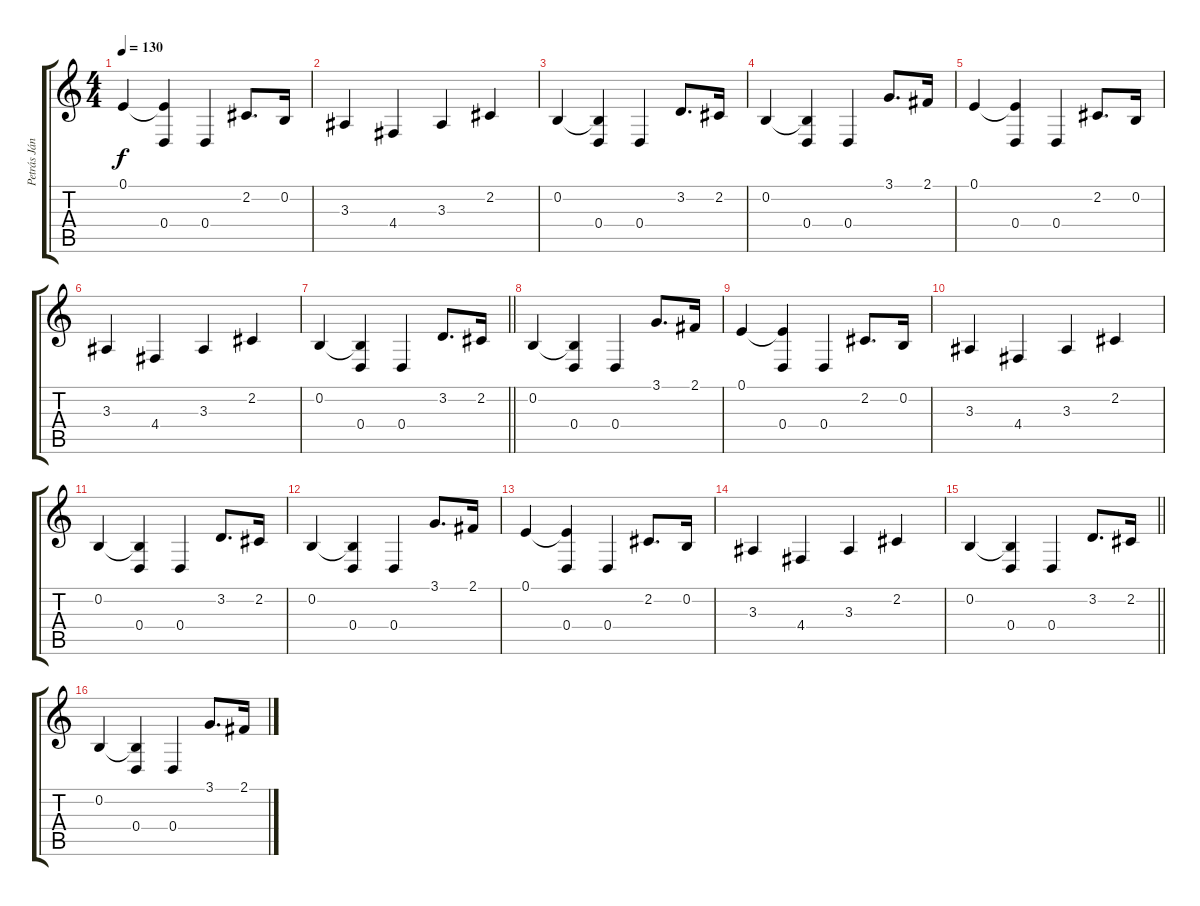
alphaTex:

\track ("Petrás János-Voice" "Petrás Ján") {instrument violin}
\staff {score tabs}
\tuning (E4 B3 G3 D3 A2 E2) {hide}
\ts (4 4)
\tempo 130
\clef g2
\ks c
0.1.4{dy f} (0.1{t} 0.4).4 0.4.4 2.2.8{d} 0.2.16 |
3.3.4 4.4.4 3.3.4 2.2.4 |
0.2.4 (0.2{t} 0.4).4 0.4.4 3.2.8{d} 2.2.16 |
0.2.4 (0.2{t} 0.4).4 0.4.4 3.1.8{d} 2.1.16 |
0.1.4 (0.1{t} 0.4).4 0.4.4 2.2.8{d} 0.2.16 |
3.3.4 4.4.4 3.3.4 2.2.4 |
\barLineRight lightlight
0.2.4 (0.2{t} 0.4).4 0.4.4 3.2.8{d} 2.2.16 |
0.2.4 (0.2{t} 0.4).4 0.4.4 3.1.8{d} 2.1.16 |
0.1.4 (0.1{t} 0.4).4 0.4.4 2.2.8{d} 0.2.16 |
3.3.4 4.4.4 3.3.4 2.2.4 |
0.2.4 (0.2{t} 0.4).4 0.4.4 3.2.8{d} 2.2.16 |
0.2.4 (0.2{t} 0.4).4 0.4.4 3.1.8{d} 2.1.16 |
0.1.4 (0.1{t} 0.4).4 0.4.4 2.2.8{d} 0.2.16 |
3.3.4 4.4.4 3.3.4 2.2.4 |
\barLineRight lightlight
0.2.4 (0.2{t} 0.4).4 0.4.4 3.2.8{d} 2.2.16 |
0.2.4 (0.2{t} 0.4).4 0.4.4 3.1.8{d} 2.1.16
